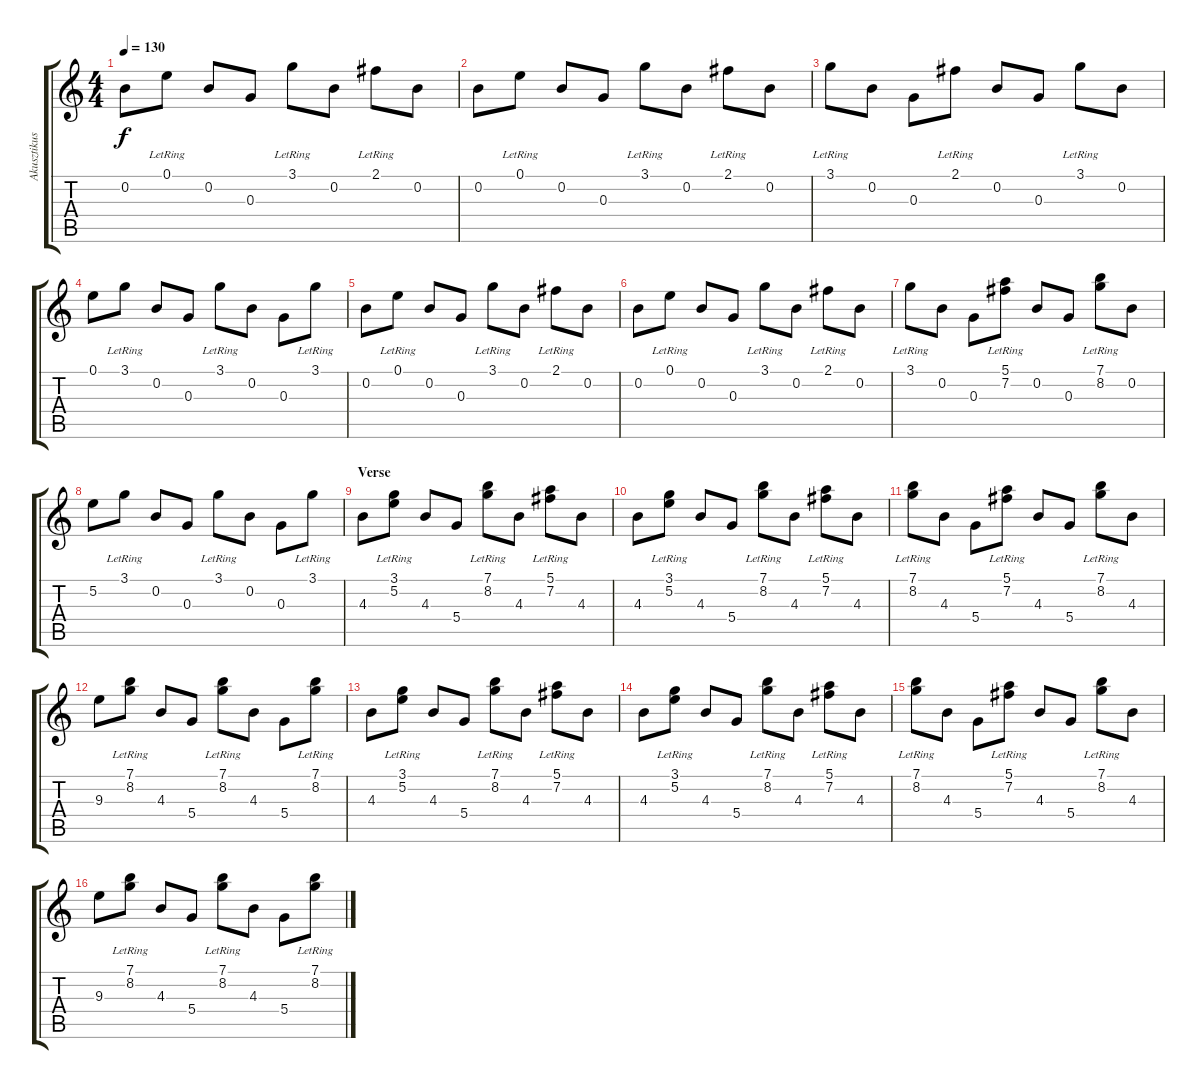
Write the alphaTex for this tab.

\track ("Akusztikus Gitar" "Akusztikus") {instrument acousticguitarnylon}
\staff {score tabs}
\tuning (E4 B3 G3 D3 A2 E2) {hide}
\ts (4 4)
\tempo 130
\clef g2
\ks c
0.2.8{dy f} 0.1{lr}.8 0.2.8 0.3.8 3.1{lr}.8 0.2.8 2.1{lr}.8 0.2.8 |
0.2.8 0.1{lr}.8 0.2.8 0.3.8 3.1{lr}.8 0.2.8 2.1{lr}.8 0.2.8 |
3.1{lr}.8 0.2.8 0.3.8 2.1{lr}.8 0.2.8 0.3.8 3.1{lr}.8 0.2.8 |
0.1.8 3.1{lr}.8 0.2.8 0.3.8 3.1{lr}.8 0.2.8 0.3.8 3.1{lr}.8 |
0.2.8 0.1{lr}.8 0.2.8 0.3.8 3.1{lr}.8 0.2.8 2.1{lr}.8 0.2.8 |
0.2.8 0.1{lr}.8 0.2.8 0.3.8 3.1{lr}.8 0.2.8 2.1{lr}.8 0.2.8 |
3.1{lr}.8 0.2.8 0.3.8 (5.1{lr} 7.2{lr}).8 0.2.8 0.3.8 (7.1{lr} 8.2{lr}).8 0.2.8 |
5.2.8 3.1{lr}.8 0.2.8 0.3.8 3.1{lr}.8 0.2.8 0.3.8 3.1{lr}.8 |
\section ("" "Verse")
4.3.8 (3.1{lr} 5.2{lr}).8 4.3.8 5.4.8 (7.1{lr} 8.2{lr}).8 4.3.8 (5.1{lr} 7.2{lr}).8 4.3.8 |
4.3.8 (3.1{lr} 5.2{lr}).8 4.3.8 5.4.8 (7.1{lr} 8.2{lr}).8 4.3.8 (5.1{lr} 7.2{lr}).8 4.3.8 |
(7.1{lr} 8.2{lr}).8 4.3.8 5.4.8 (5.1{lr} 7.2{lr}).8 4.3.8 5.4.8 (7.1{lr} 8.2{lr}).8 4.3.8 |
9.3.8 (7.1{lr} 8.2{lr}).8 4.3.8 5.4.8 (7.1{lr} 8.2{lr}).8 4.3.8 5.4.8 (7.1{lr} 8.2{lr}).8 |
4.3.8 (3.1{lr} 5.2{lr}).8 4.3.8 5.4.8 (7.1{lr} 8.2{lr}).8 4.3.8 (5.1{lr} 7.2{lr}).8 4.3.8 |
4.3.8 (3.1{lr} 5.2{lr}).8 4.3.8 5.4.8 (7.1{lr} 8.2{lr}).8 4.3.8 (5.1{lr} 7.2{lr}).8 4.3.8 |
(7.1{lr} 8.2{lr}).8 4.3.8 5.4.8 (5.1{lr} 7.2{lr}).8 4.3.8 5.4.8 (7.1{lr} 8.2{lr}).8 4.3.8 |
9.3.8 (7.1{lr} 8.2{lr}).8 4.3.8 5.4.8 (7.1{lr} 8.2{lr}).8 4.3.8 5.4.8 (7.1{lr} 8.2{lr}).8
